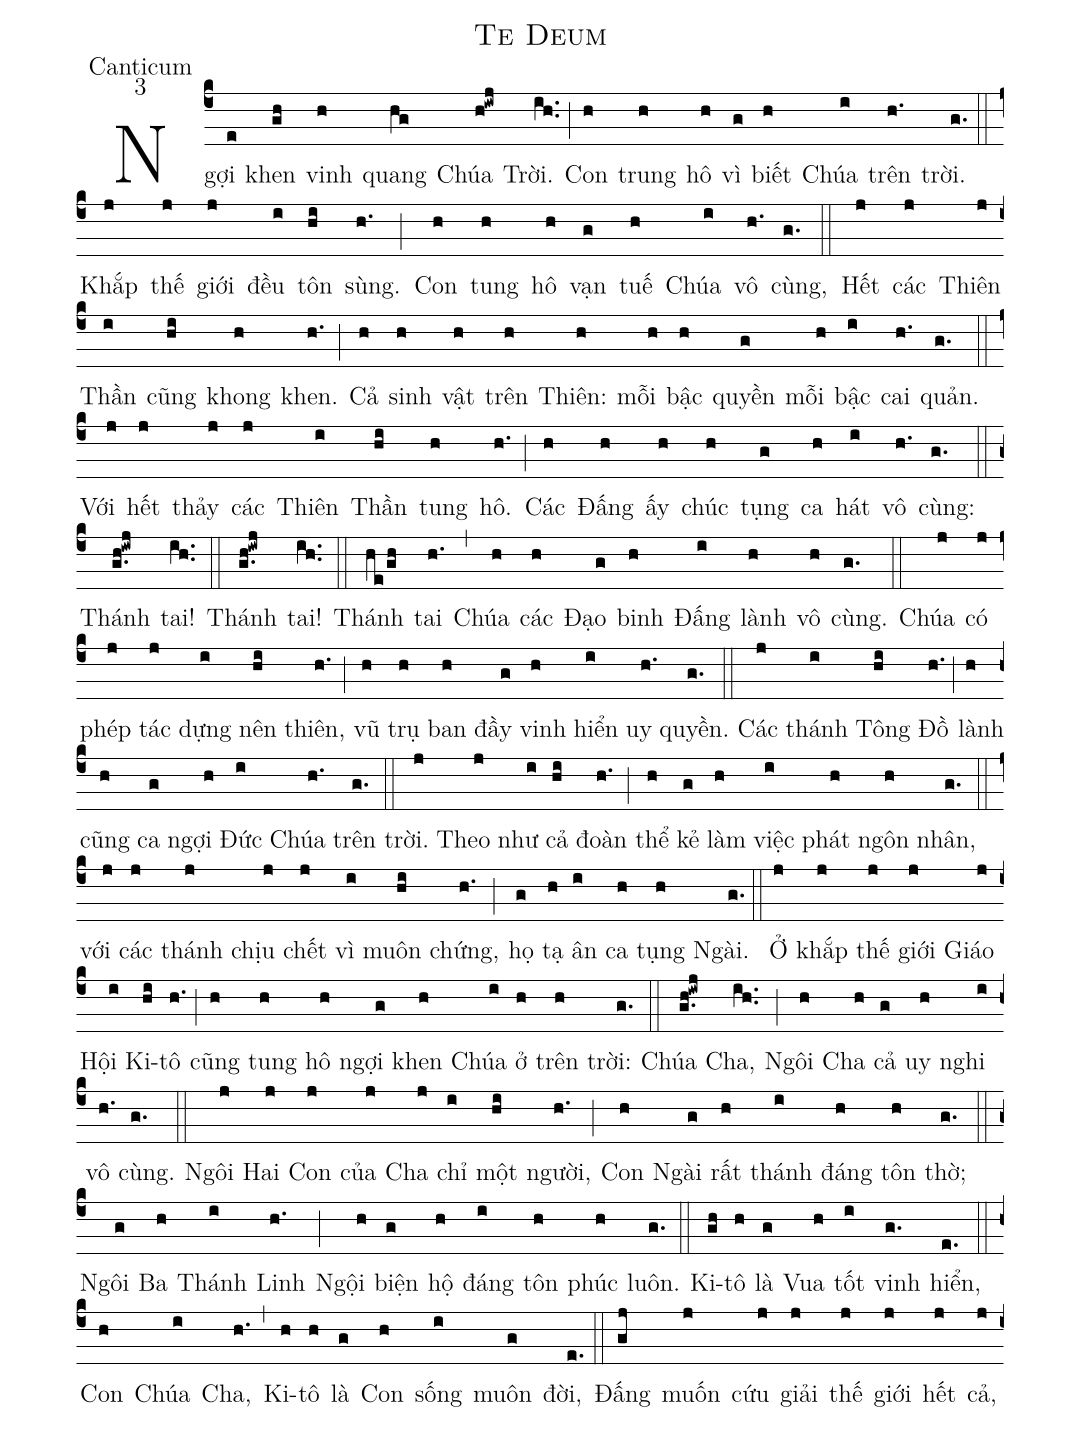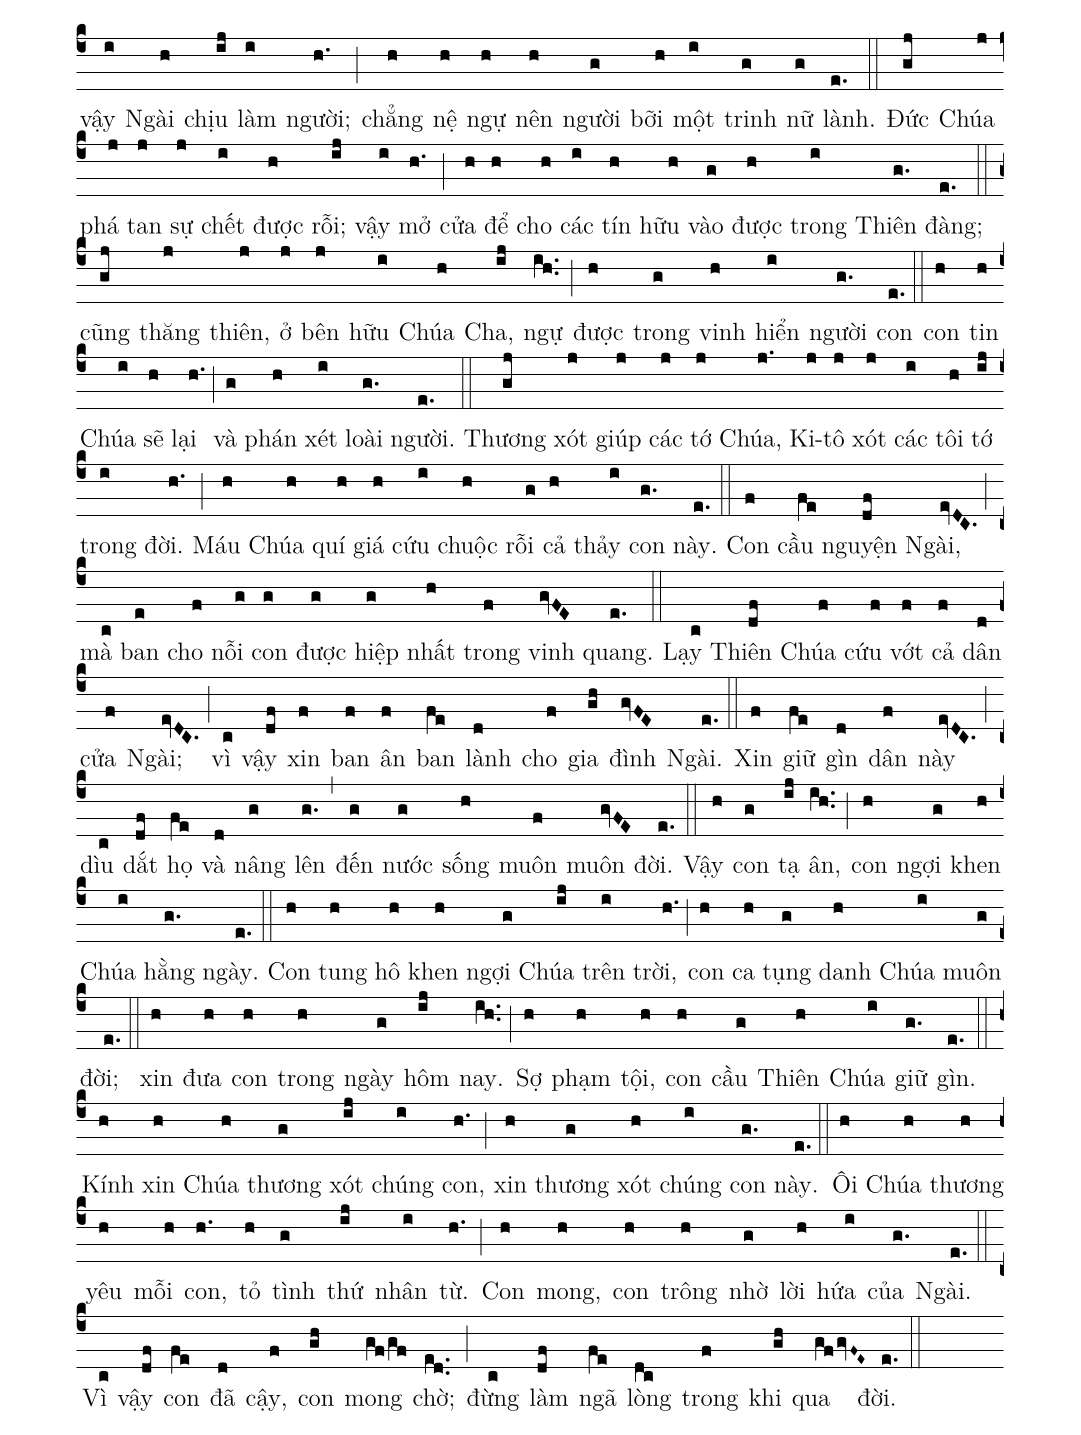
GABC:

name:Te Deum;
office-part:Canticum;
mode:3;
%%
(c4)Ngợi(e) khen(gh) vinh(h) quang(hg) Chúa(h!iwj) Trời.(ih..) (;) Con(h) trung(h) hô(h) vì(g) biết(h) Chúa(i) trên(h.) trời.(g.) (::) Khắp(j) thế(j) giới(j) đều(i) tôn(hi) sùng.(h.) (;) Con(h) tung(h) hô(h) vạn(g) tuế(h) Chúa(i) vô(h.) cùng,(g.) (::) Hết(j) các(j) Thiên(j) Thần(i) cũng(hi) khong(h) khen.(h.) (;) Cả(h) sinh(h) vật(h) trên(h) Thiên:(h) mỗi(h) bậc(h) quyền(g) mỗi(h) bậc(i) cai(h.) quản.(g.) (::) Với(j) hết(j) thảy(j) các(j) Thiên(i) Thần(hi) tung(h) hô.(h.) (;) Các(h) Đấng(h) ấy(h) chúc(h) tụng(g) ca(h) hát(i) vô(h.) cùng:(g.) (::) Thánh(g.h!iwj) tai!(ih..) (::) Thánh(g.h!iwj) tai!(ih..) (::) Thánh(he/gh) tai(h.) (,) Chúa(h) các(h) Đạo(g) binh(h) Đấng(i) lành(h) vô(h) cùng.(g.) (::) Chúa(j) có(j) phép(j) tác(j) dựng(i) nên(hi) thiên,(h.) (;) vũ(h) trụ(h) ban(h) đầy(g) vinh(h) hiển(i) uy(h.) quyền.(g.) (::) Các(j) thánh(i) Tông(hi) Đồ(h.) (;) lành(h) cũng(h) ca(g) ngợi(h) Đức(i) Chúa(h.) trên(g.) (::) trời.(j) Theo(j) như(i) cả(hi) đoàn(h.) (;) thể(h) kẻ(g) làm(h) việc(i) phát(h) ngôn(h) nhân,(g.) (::) với(j) các(j) thánh(j) chịu(j) chết(j) vì(i) muôn(hi) chứng,(h.) (;) họ(g) tạ(h) ân(i) ca(h) tụng(h) Ngài.(g.) (::) Ở(j) khắp(j) thế(j) giới(j) Giáo(j) Hội(i) Ki-(hi)tô(h.) (;) cũng(h) tung(h) hô(h) ngợi(g) khen(h) Chúa(i) ở(h) trên(h) trời:(g.) (::) Chúa(g.h!iwj) Cha,(ih..) (;) Ngôi(h) Cha(h) cả(g) uy(h) nghi(i) vô(h.) cùng.(g.) (::) Ngôi(j) Hai(j) Con(j) của(j) Cha(j) chỉ(i) một(hi) người,(h.) (;) Con(h) Ngài(g) rất(h) thánh(i) đáng(h) tôn(h) thờ;(g.) (::) Ngôi(g) Ba(h) Thánh(i) Linh(h.) (;) Ngội(h) biện(g) hộ(h) đáng(i) tôn(h) phúc(h) luôn.(g.) (::) Ki-(gh)tô(h) là(g) Vua(h) tốt(i) vinh(g.) hiển,(e.) (::) Con(h) Chúa(i) Cha,(h.) (,) Ki-(h)tô(h) là(g) Con(h) sống(i) muôn(g) đời,(e.) (::) Đấng(gj) muốn(j) cứu(j) giải(j) thế(j) giới(j) hết(j) cả,(j) vậy(i) Ngài(h) chịu(ij) làm(i) người;(h.) (;) chẳng(h) nệ(h) ngự(h) nên(h) người(g) bỡi(h) một(i) trinh(g) nữ(g) lành.(e.) (::) Đức(gj) Chúa(j) phá(j) tan(j) sự(j) chết(i) được(h) rỗi;(ij) vậy(i) mở(h.) (;) cửa(h) để(h) cho(h) các(i) tín(h) hữu(h) vào(g) được(h) trong(i) Thiên(g.) đàng;(e.) (::) cũng(gj) thăng(j) thiên,(j) ở(j) bên(j) hữu(i) Chúa(h) Cha,(ij) ngự(ih..) (;) được(h) trong(g) vinh(h) hiển(i) người(g.) con(e.) (::) con(h) tin(h) Chúa(i) sẽ(h) lại(h.) (;) và(g) phán(h) xét(i) loài(g.) người.(e.) (::) Thương(gj) xót(j) giúp(j) các(j) tớ(j) Chúa,(j.) Ki-(j)tô(j) xót(j) các(i) tôi(h) tớ(ij) trong(i) đời.(h.) (;) Máu(h) Chúa(h) quí(h) giá(h) cứu(i) chuộc(h) rỗi(g) cả(h) thảy(i) con(g.) này.(e.) (::) Con(f) cầu(fe) nguyện(df) Ngài,(evDC.) (;) mà(c) ban(e) cho(f) nỗi(g) con(g) được(g) hiệp(g) nhất(h) trong(f) vinh(gvFE) quang.(e.) (::) Lạy(c) Thiên(df) Chúa(f) cứu(f) vớt(f) cả(f) dân(d) cửa(f) Ngài;(evDC.) (;) vì(c) vậy(df) xin(f) ban(f) ân(f) ban(fe) lành(d) cho(f) gia(gh) đình(gvFE) Ngài.(e.) (::) Xin(f) giữ(fe) gìn(d) dân(f) này(evDC.) (;) dìu(c) dắt(df) họ(fe) và(d) nâng(g) lên(g.) (,) đến(g) nước(g) sống(h) muôn(f) muôn(gvFE) đời.(e.) (::) Vậy(h) con(g) tạ(ij) ân,(ih..) (;) con(h) ngợi(g) khen(h) Chúa(i) hằng(g.) ngày.(e.) (::) Con(h) tung(h) hô(h) khen(h) ngợi(g) Chúa(ij) trên(i) trời,(h.) (;) con(h) ca(h) tụng(g) danh(h) Chúa(i) muôn(g) đời;(e.) (::) xin(h) đưa(h) con(h) trong(h) ngày(g) hôm(ij) nay.(ih..) (;) Sợ(h) phạm(h) tội,(h) con(h) cầu(g) Thiên(h) Chúa(i) giữ(g.) gìn.(e.) (::) Kính(h) xin(h) Chúa(h) thương(g) xót(ij) chúng(i) con,(h.) (;) xin(h) thương(g) xót(h) chúng(i) con(g.) này.(e.) (::) Ôi(h) Chúa(h) thương(h) yêu(h) mỗi(h) con,(h.) tỏ(h) tình(g) thứ(ij) nhân(i) từ.(h.) (;) Con(h) mong,(h) con(h) trông(h) nhờ(g) lời(h) hứa(i) của(g.) Ngài.(e.) (::) Vì(c) vậy(df) con(fe) đã(d) cậy,(f) con(gh) mong(gf/gf) chờ;(ed..) (;) đừng(c) làm(df) ngã(fe) lòng(dc) trong(f) khi(gh) qua(gfgvF~E~) đời.(e.) (::)
